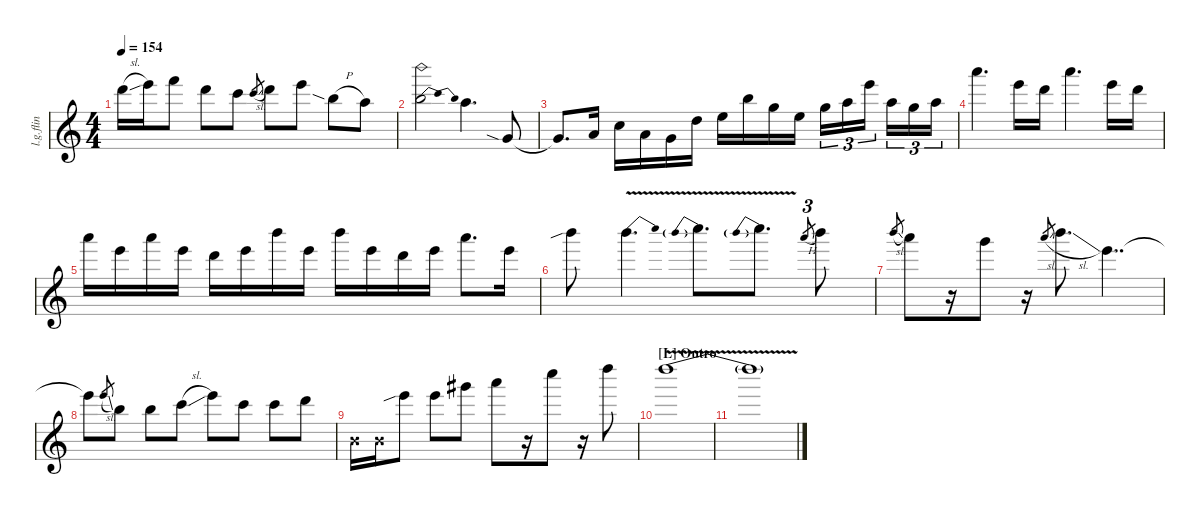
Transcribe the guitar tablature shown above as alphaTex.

\defaultSystemsLayout 4
\hideDynamics
\bracketExtendMode nobrackets
\otherSystemsTrackNameOrientation horizontal
\track ("Lead Guitar Flin" "l.g.flin") {instrument distortionguitar}
\staff {score}
\tuning (E4 B3 G3 D3 A2 E2 B1)
\ts (4 4)
\tempo 154
\clef g2
\ks c
15.2{sl}.16{dy mf beam Down} 17.2.16{beam Down} 13.1.8{beam Down} 15.2.8{beam Down} 13.2.8{beam Down} 13.2{sl}.8{gr beam Up} 15.2.8{beam Down} 12.1.8{beam Down} 12.2{sia h}.8{beam Down} 10.2.8{beam Down} |
12.2{be (bendrelease 0 0 18 2 37.8 2 49.199999999999996 0) ah 12}.2{beam Down} 10.2.4{d beam Down} 10.5{sia}.8{beam Up} |
10.5{t}.8{d beam Up} 12.5.16{beam Up} 15.5.16{beam Down} 12.5.16{beam Down} 10.5.16{beam Down} 12.4.16{beam Down} 9.3.16{beam Down} 16.3.16{beam Down} 12.3.16{beam Down} 9.3.16{beam Down} 12.3.16{tu (3 2) beam Down} 10.2.16{tu (3 2) beam Down} 17.2.16{tu (3 2) beam Down} 10.2.16{tu (3 2) beam Down} 12.3.16{tu (3 2) beam Down} 14.3.16{tu (3 2) beam Down} |
17.1.4{d beam Down} 12.1.16{beam Down} 10.1.16{beam Down} 17.1.4{d beam Down} 12.1.16{beam Down} 10.1.16{beam Down} |
17.1.16{beam Down} 12.1.16{beam Down} 17.1.16{beam Down} 12.1.16{beam Down} 10.1.16{beam Down} 12.1.16{beam Down} 19.1.16{beam Down} 12.1.16{beam Down} 19.1.16{beam Down} 12.1.16{beam Down} 10.1.16{beam Down} 12.1.16{beam Down} 17.1.8{d beam Down} 12.1.16{beam Down} |
19.1{sib}.8{beam Down} 19.1{be (bend 0 0 16.8 2) v}.4{d beam Down} 19.1{be (prebend 0 2 60 2) v}.8{d beam Down} 19.1{be (prebend 0 2 60 2) v}.8{d beam Down} 17.1{h}.8{tu (3 2) gr beam Up} 19.1.8{beam Down} |
19.1{sl}.8{gr beam Up} 17.1.8{beam Down} r.16{beam Down} 15.1.8{beam Down} r.16{beam Down} 17.1{sl}.8{gr beam Up} 19.1{sl}.8{d beam Down} 12.1.4{dd beam Down} |
12.1{t}.8{beam Down} 17.2{sl}.8{gr beam Up} 12.2.8{beam Down} 12.2.8{beam Down} 13.2{sl}.8{beam Down} 17.2.8{beam Down} 13.2.8{beam Down} 13.2.8{beam Down} 15.2.8{beam Down} |
0.2{x}.16{beam Down} 0.2{x}.16{beam Down} 17.2{sib}.8{beam Down} 17.2.8{beam Down} 21.2{acc #}.8{beam Down} 17.1.8{beam Down} r.16{beam Down} 20.1.8{beam Down} r.16{beam Down} 22.1.8{beam Down} |
\section ("L" "Outro")
22.1{be (bendrelease 0 0 23.4 4 51 4 59.4 0) v}.1{beam Down} |
22.1{v t}.1{beam Down}
